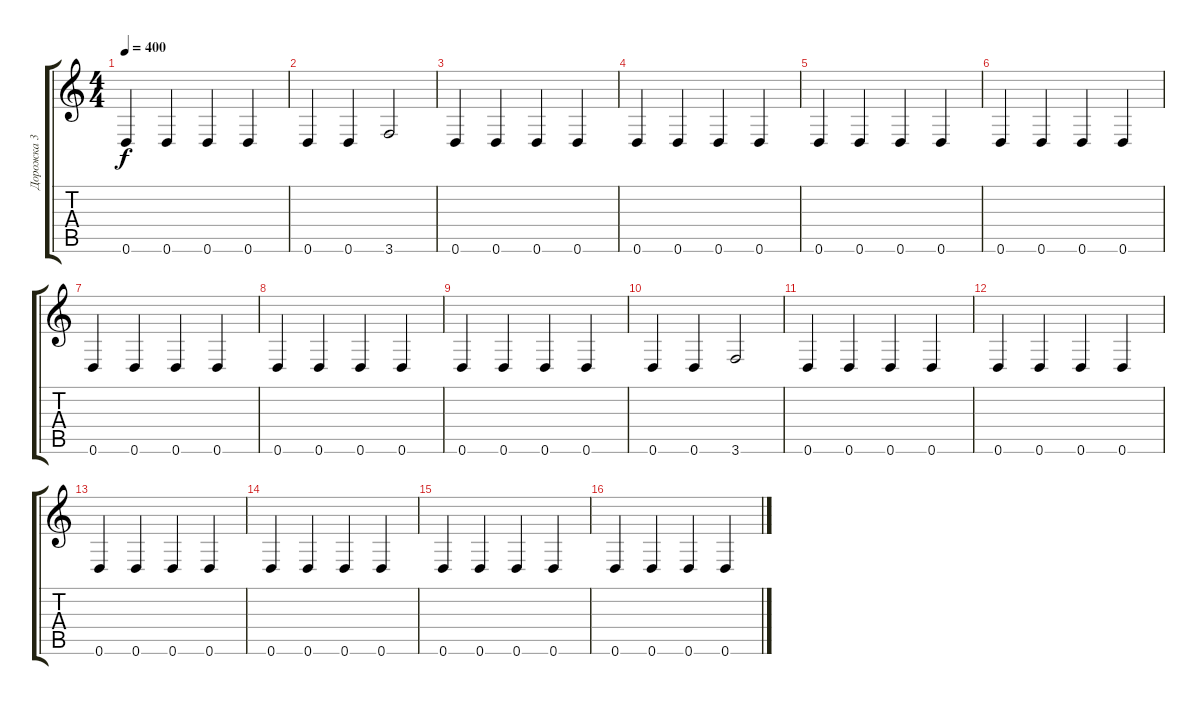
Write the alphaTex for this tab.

\track ("Дорожка 3" "Дорожка 3") {instrument electricbassfinger}
\staff {score tabs}
\tuning (D4 A3 F3 C3 G2 D2) {hide}
\ts (4 4)
\tempo 400
\clef g2
\ks c
0.6.4{dy f} 0.6.4 0.6.4 0.6.4 |
0.6.4 0.6.4 3.6.2 |
0.6.4 0.6.4 0.6.4 0.6.4 |
0.6.4 0.6.4 0.6.4 0.6.4 |
0.6.4 0.6.4 0.6.4 0.6.4 |
0.6.4 0.6.4 0.6.4 0.6.4 |
0.6.4 0.6.4 0.6.4 0.6.4 |
0.6.4 0.6.4 0.6.4 0.6.4 |
0.6.4 0.6.4 0.6.4 0.6.4 |
0.6.4 0.6.4 3.6.2 |
0.6.4 0.6.4 0.6.4 0.6.4 |
0.6.4 0.6.4 0.6.4 0.6.4 |
0.6.4 0.6.4 0.6.4 0.6.4 |
0.6.4 0.6.4 0.6.4 0.6.4 |
0.6.4 0.6.4 0.6.4 0.6.4 |
0.6.4 0.6.4 0.6.4 0.6.4
